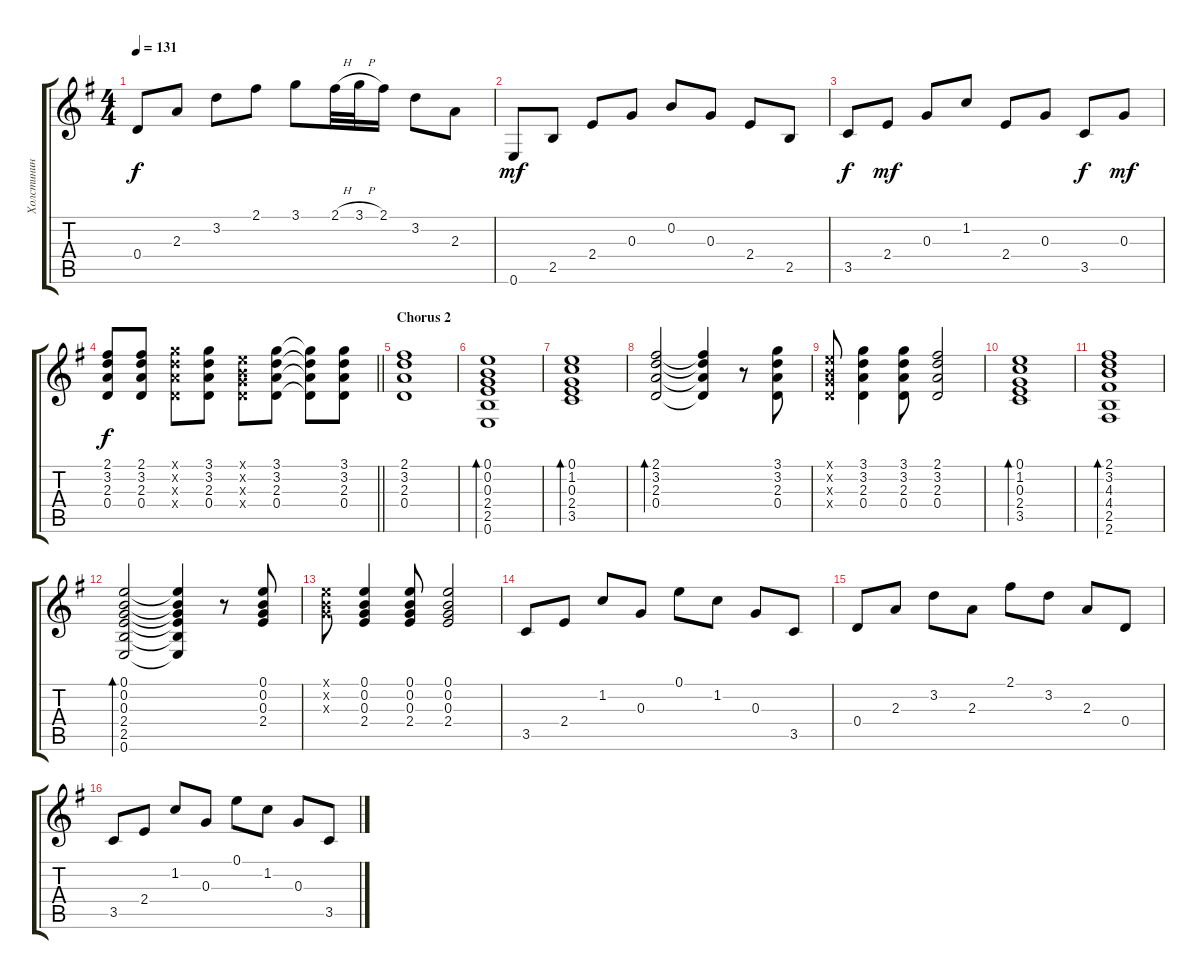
\track ("Холстинин" "Холстинин") {instrument acousticguitarsteel}
\staff {score tabs}
\tuning (E4 B3 G3 D3 A2 E2) {hide}
\ts (4 4)
\tempo 131
\clef g2
\ks g
0.4.8{dy f} 2.3.8 3.2.8 2.1.8 3.1.8 2.1{h}.32 3.1{h}.32 2.1.16 3.2.8 2.3.8 |
0.6.8{dy mf} 2.5.8 2.4.8 0.3.8 0.2.8 0.3.8 2.4.8 2.5.8 |
3.5.8{dy f} 2.4.8{dy mf} 0.3.8 1.2.8 2.4.8 0.3.8 3.5.8{dy f} 0.3.8{dy mf} |
\barLineRight lightlight
(2.1 3.2 2.3 0.4).8{dy f} (2.1 3.2 2.3 0.4).8 (3.1{x} 3.2{x} 2.3{x} 0.4{x}).8 (3.1 3.2 2.3 0.4).8 (0.1{x} 0.2{x} 0.3{x} 0.4{x}).8 (3.1 3.2 2.3 0.4).8 (3.1{t} 3.2{t} 2.3{t} 0.4{t}).8 (3.1 3.2 2.3 0.4).8 |
\section ("" "Chorus 2")
(2.1 3.2 2.3 0.4).1 |
(0.1 0.2 0.3 2.4 2.5 0.6).1{bd 120} |
(0.1 1.2 0.3 2.4 3.5).1{bd 120} |
(2.1 3.2 2.3 0.4).2{bd 120} (2.1{t} 3.2{t} 2.3{t} 0.4{t}).4 r.8 (3.1 3.2 2.3 0.4).8 |
(0.1{x} 0.2{x} 0.3{x} 0.4{x}).8 (3.1 3.2 2.3 0.4).4 (3.1 3.2 2.3 0.4).8 (2.1 3.2 2.3 0.4).2 |
(0.1 1.2 0.3 2.4 3.5).1{bd 120} |
(2.1 3.2 4.3 4.4 2.5 2.6).1{bd 120} |
(0.1 0.2 0.3 2.4 2.5 0.6).2{bd 120} (0.1{t} 0.2{t} 0.3{t} 2.4{t} 2.5{t} 0.6{t}).4 r.8 (0.1 0.2 0.3 2.4).8 |
(0.1{x} 0.2{x} 0.3{x}).8 (0.1 0.2 0.3 2.4).4 (0.1 0.2 0.3 2.4).8 (0.1 0.2 0.3 2.4).2 |
3.5.8 2.4.8 1.2.8 0.3.8 0.1.8 1.2.8 0.3.8 3.5.8 |
0.4.8 2.3.8 3.2.8 2.3.8 2.1.8 3.2.8 2.3.8 0.4.8 |
3.5.8 2.4.8 1.2.8 0.3.8 0.1.8 1.2.8 0.3.8 3.5.8
